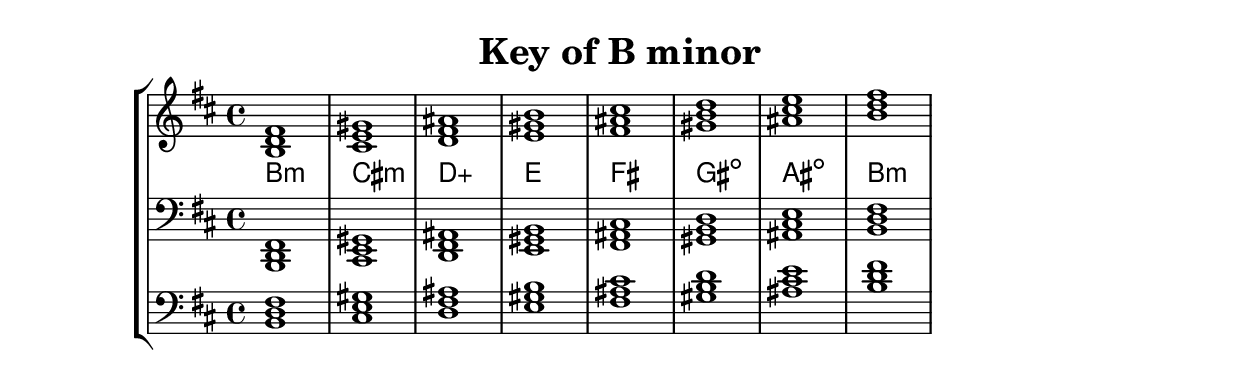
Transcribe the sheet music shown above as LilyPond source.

% Copyright 2013 Talos Thoren

%    This file is part of the Chord Tools project.
%
%    Chord Tools is free software: you can redistribute it and/or modify
%    it under the terms of the GNU General Public License as published by
%    the Free Software Foundation, either version 3 of the License, or
%    (at your option) any later version.
%
%    Chord Tools is distributed in the hope that it will be useful,
%    but WITHOUT ANY WARRANTY; without even the implied warranty of
%    MERCHANTABILITY or FITNESS FOR A PARTICULAR PURPOSE.  See the
%    GNU General Public License for more details.
%
%    You should have received a copy of the GNU General Public License
%    along with Chord Tools.  If not, see <http://www.gnu.org/licenses/>.

% Description: Chord tool for the key of B minor
% Author: Talos Thoren
% Date: January 24, 2013

\version "2.16.1"

\header
{
  title = "Key of B minor"
}

% Defining variables
% The Key of B minor has two sharps:
% F-Sharp, C-Sharp
b_min_triads = { \key b \minor <b d fis>1  <cis e gis> <d fis ais> <e gis b > <fis ais cis> <gis b d> <ais cis e> <b d fis> }
b_min_triadNames = \new ChordNames { \b_min_triads }

% Some Chord Tools can use alternate starting
% octaves to facilitate ease of study
alt_bass_chordTool = \new Staff \relative c
{
  \clef bass
  <<
    \b_min_triads
  >>
}

% Main Variable
chordTool = \new StaffGroup
{
  <<
    \new Staff
    {
      \relative c'
      << 
	\b_min_triads 
	\b_min_triadNames 
      >>
    }

    \new Staff \relative c,
    {
      \clef bass
      <<
	\b_min_triads
      >>
    }

    \alt_bass_chordTool
  >>
}

\score
{
  \chordTool
}

